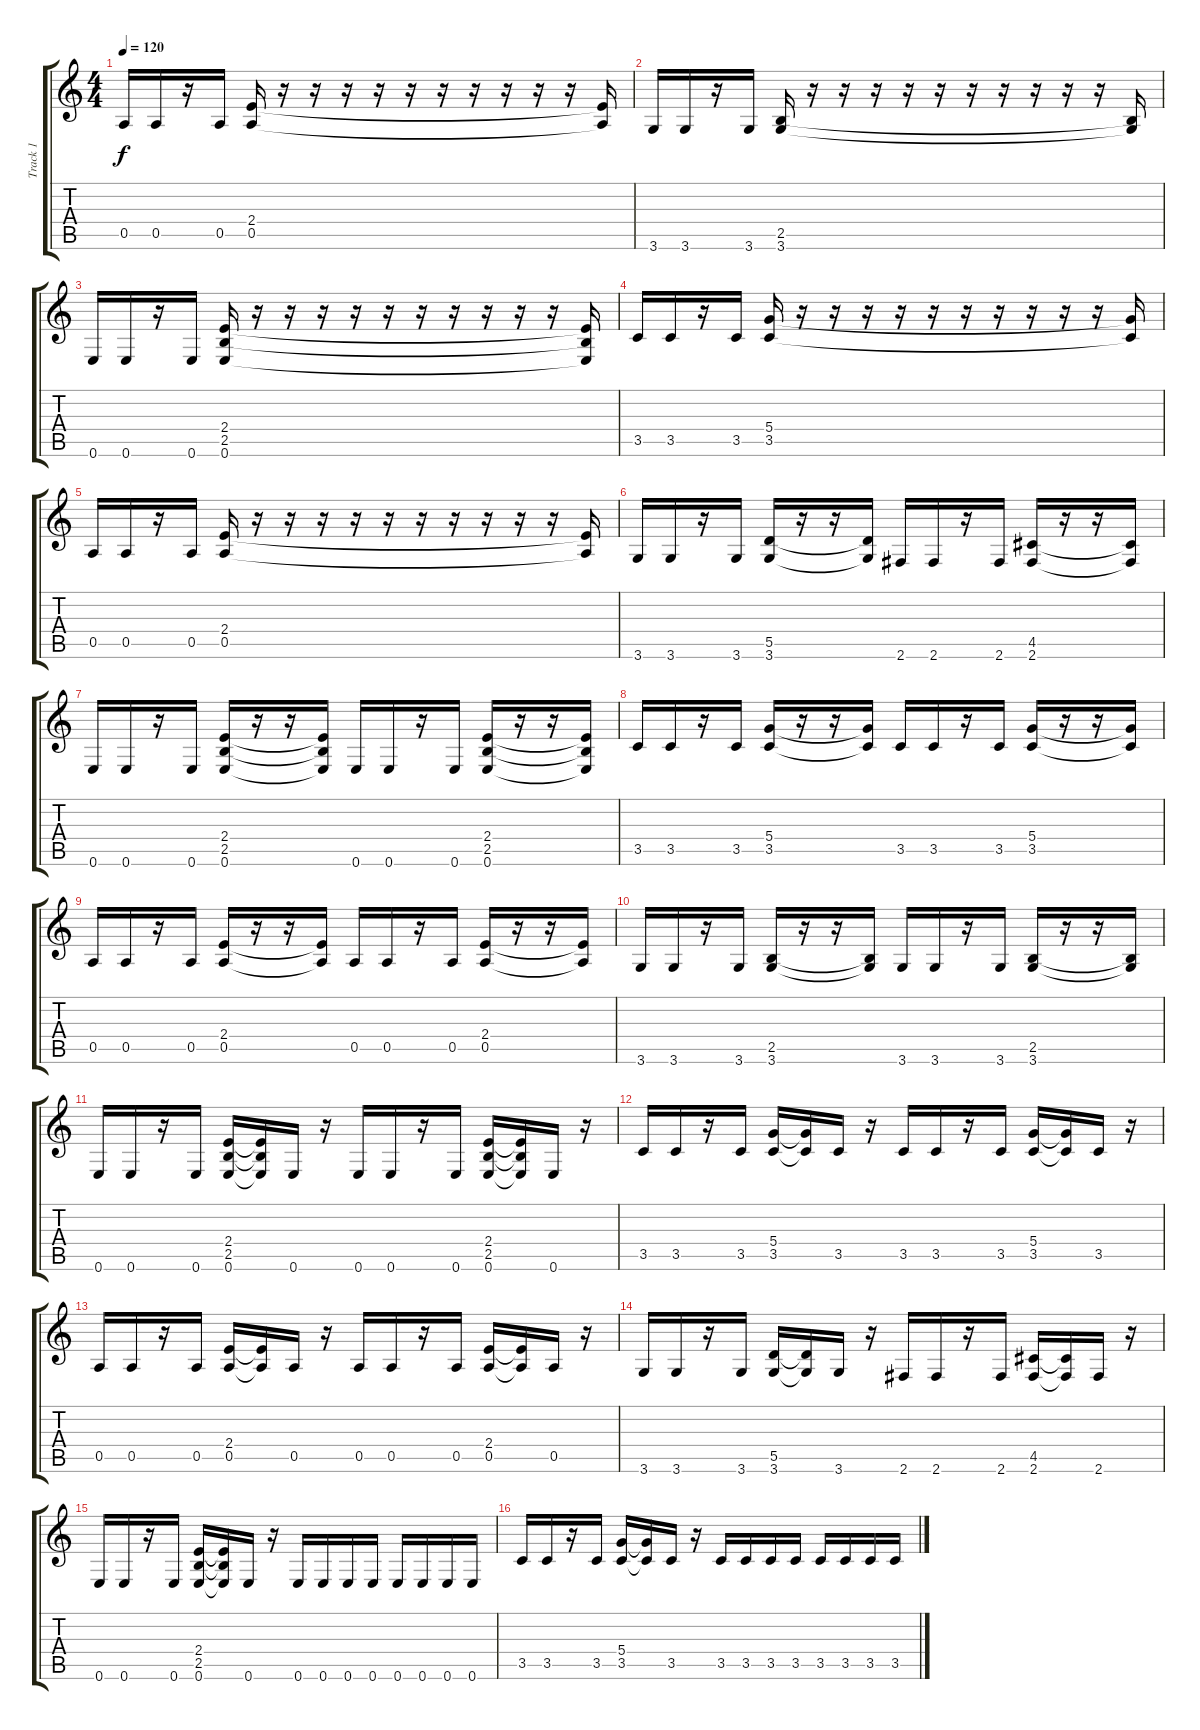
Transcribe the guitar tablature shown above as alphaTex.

\track ("Track 1" "Track 1") {instrument distortionguitar}
\staff {score tabs}
\tuning (E4 B3 G3 D3 A2 E2) {hide}
\ts (4 4)
\tempo 120
\clef g2
\ks c
0.5.16{dy f} 0.5.16 r.16 0.5.16 (2.4 0.5).16 r.16 r.16 r.16 r.16 r.16 r.16 r.16 r.16 r.16 r.16 (2.4{t} 0.5{t}).16 |
3.6.16 3.6.16 r.16 3.6.16 (2.5 3.6).16 r.16 r.16 r.16 r.16 r.16 r.16 r.16 r.16 r.16 r.16 (2.5{t} 3.6{t}).16 |
0.6.16 0.6.16 r.16 0.6.16 (2.4 2.5 0.6).16 r.16 r.16 r.16 r.16 r.16 r.16 r.16 r.16 r.16 r.16 (2.4{t} 2.5{t} 0.6{t}).16 |
3.5.16 3.5.16 r.16 3.5.16 (5.4 3.5).16 r.16 r.16 r.16 r.16 r.16 r.16 r.16 r.16 r.16 r.16 (5.4{t} 3.5{t}).16 |
0.5.16 0.5.16 r.16 0.5.16 (2.4 0.5).16 r.16 r.16 r.16 r.16 r.16 r.16 r.16 r.16 r.16 r.16 (2.4{t} 0.5{t}).16 |
3.6.16 3.6.16 r.16 3.6.16 (5.5 3.6).16 r.16 r.16 (5.5{t} 3.6{t}).16 2.6.16 2.6.16 r.16 2.6.16 (4.5 2.6).16 r.16 r.16 (4.5{t} 2.6{t}).16 |
0.6.16 0.6.16 r.16 0.6.16 (2.4 2.5 0.6).16 r.16 r.16 (2.4{t} 2.5{t} 0.6{t}).16 0.6.16 0.6.16 r.16 0.6.16 (2.4 2.5 0.6).16 r.16 r.16 (2.4{t} 2.5{t} 0.6{t}).16 |
3.5.16 3.5.16 r.16 3.5.16 (5.4 3.5).16 r.16 r.16 (5.4{t} 3.5{t}).16 3.5.16 3.5.16 r.16 3.5.16 (5.4 3.5).16 r.16 r.16 (5.4{t} 3.5{t}).16 |
0.5.16 0.5.16 r.16 0.5.16 (2.4 0.5).16 r.16 r.16 (2.4{t} 0.5{t}).16 0.5.16 0.5.16 r.16 0.5.16 (2.4 0.5).16 r.16 r.16 (2.4{t} 0.5{t}).16 |
3.6.16 3.6.16 r.16 3.6.16 (2.5 3.6).16 r.16 r.16 (2.5{t} 3.6{t}).16 3.6.16 3.6.16 r.16 3.6.16 (2.5 3.6).16 r.16 r.16 (2.5{t} 3.6{t}).16 |
0.6.16 0.6.16 r.16 0.6.16 (2.4 2.5 0.6).16 (2.4{t} 2.5{t} 0.6{t}).16 0.6.16 r.16 0.6.16 0.6.16 r.16 0.6.16 (2.4 2.5 0.6).16 (2.4{t} 2.5{t} 0.6{t}).16 0.6.16 r.16 |
3.5.16 3.5.16 r.16 3.5.16 (5.4 3.5).16 (5.4{t} 3.5{t}).16 3.5.16 r.16 3.5.16 3.5.16 r.16 3.5.16 (5.4 3.5).16 (5.4{t} 3.5{t}).16 3.5.16 r.16 |
0.5.16 0.5.16 r.16 0.5.16 (2.4 0.5).16 (2.4{t} 0.5{t}).16 0.5.16 r.16 0.5.16 0.5.16 r.16 0.5.16 (2.4 0.5).16 (2.4{t} 0.5{t}).16 0.5.16 r.16 |
3.6.16 3.6.16 r.16 3.6.16 (5.5 3.6).16 (5.5{t} 3.6{t}).16 3.6.16 r.16 2.6.16 2.6.16 r.16 2.6.16 (4.5 2.6).16 (4.5{t} 2.6{t}).16 2.6.16 r.16 |
0.6.16 0.6.16 r.16 0.6.16 (2.4 2.5 0.6).16 (2.4{t} 2.5{t} 0.6{t}).16 0.6.16 r.16 0.6.16 0.6.16 0.6.16 0.6.16 0.6.16 0.6.16 0.6.16 0.6.16 |
3.5.16 3.5.16 r.16 3.5.16 (5.4 3.5).16 (5.4{t} 3.5{t}).16 3.5.16 r.16 3.5.16 3.5.16 3.5.16 3.5.16 3.5.16 3.5.16 3.5.16 3.5.16
